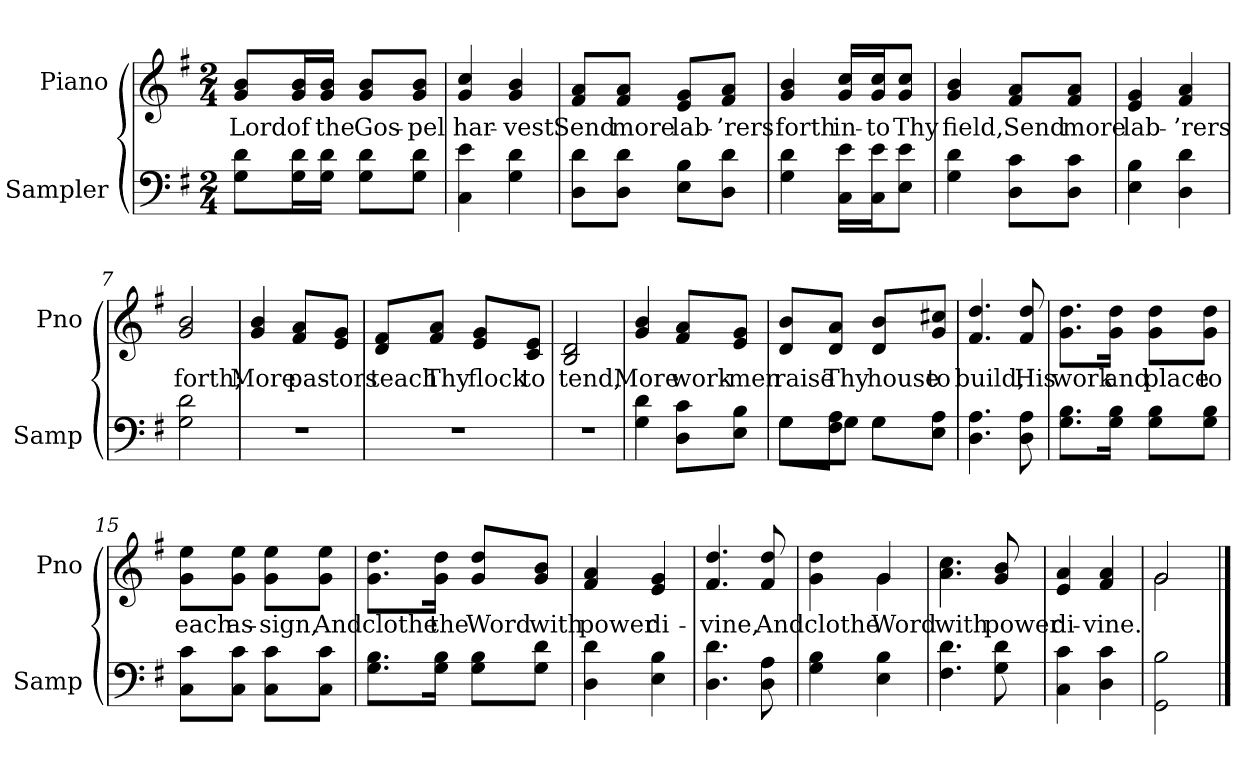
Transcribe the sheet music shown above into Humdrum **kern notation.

**kern	**kern	**text
*part2	*part1	*part1
*staff2	*staff1	*staff1
*I"Sampler	*I"Piano	*
*I'Samp	*I'Pno	*
*clefF4	*clefG2	*
*k[f#]	*k[f#]	*
*G:	*G:	*
*M2/4	*M2/4	*
=1	=1	=1
8G\ 8d\L	8g/ 8b/L	Lord
16G\ 16d\L	16g/ 16b/L	of
16G\ 16d\JJ	16g/ 16b/JJ	the
8G\ 8d\L	8g/ 8b/L	Gos-
8G\ 8d\J	8g/ 8b/J	-pel
=2	=2	=2
4C 4e	4g 4cc	har-
4G 4d	4g 4b	-vest
=3	=3	=3
8D\ 8d\L	8f#/ 8a/L	Send
8D\ 8d\J	8f#/ 8a/J	more
8E\ 8B\L	8e/ 8g/L	lab-
8D\ 8d\J	8f#/ 8a/J	-’rers
=4	=4	=4
4G 4d	4g 4b	forth
16C\ 16e\LL	16g/ 16cc/LL	in-
16C\ 16e\J	16g/ 16cc/J	-to
8E\ 8e\J	8g/ 8cc/J	Thy
=5	=5	=5
4G 4d	4g 4b	field,
8D\ 8c\L	8f#/ 8a/L	Send
8D\ 8c\J	8f#/ 8a/J	more
=6	=6	=6
4E 4B	4e 4g	lab-
4D 4d	4f# 4a	-’rers
=7	=7	=7
2G 2d	2g 2b	forth;
=8	=8	=8
2r	4g 4b	More
.	8f#/ 8a/L	pas-
.	8e/ 8g/J	-tors
=9	=9	=9
2r	8d/ 8f#/L	teach
.	8f#/ 8a/J	Thy
.	8e/ 8g/L	flock
.	8c/ 8e/J	to
=10	=10	=10
2r	2B 2d	tend,
=11	=11	=11
4G 4d	4g 4b	More
8D\ 8c\L	8f#/ 8a/L	work-
8E\ 8B\J	8e/ 8g/J	-men
=12	=12	=12
*^	*	*
8G\L	8G\L	8d/ 8b/L	raise
8F#\ 8A\J	8G\J	8d/ 8a/J	Thy
8G\L	4ryy	8d/ 8b/L	house
8E\ 8A\J	.	8g/ 8cc#X/J	to
*v	*v	*	*
=13	=13	=13
4.D 4.A	4.f# 4.dd	build,
8D 8A	8f# 8dd	His
=14	=14	=14
8.G\ 8.B\L	8.g\ 8.dd\L	work
16G\ 16B\Jk	16g\ 16dd\Jk	and
8G\ 8B\L	8g\ 8dd\L	place
8G\ 8B\J	8g\ 8dd\J	to
=15	=15	=15
8C\ 8c\L	8g\ 8ee\L	each
8C\ 8c\J	8g\ 8ee\J	as-
8C\ 8c\L	8g\ 8ee\L	-sign,
8C\ 8c\J	8g\ 8ee\J	And
=16	=16	=16
8.G\ 8.B\L	8.g\ 8.dd\L	clothe
16G\ 16B\Jk	16g\ 16dd\Jk	the
8G\ 8B\L	8g/ 8dd/L	Word
8G\ 8d\J	8g/ 8b/J	with
=17	=17	=17
4D 4d	4f# 4a	power
4E 4B	4e 4g	di-
=18	=18	=18
4.D 4.d	4.f# 4.dd	-vine,
8D 8A	8f# 8dd	And
=19	=19	=19
*	*^	*
4G 4B	4g 4dd	4ryy	clothe
4E 4B	4g/	4g	Word
*	*v	*v	*
=20	=20	=20
4.F# 4.d	4.a 4.cc	with
8G 8d	8g 8b	power
=21	=21	=21
4C 4c	4e 4a	di-
4D 4c	4f# 4a	-vine.
=22	=22	=22
*	*^	*
2GG 2B	2g/	2g	.
*	*v	*v	*
==	==	==
*-	*-	*-
